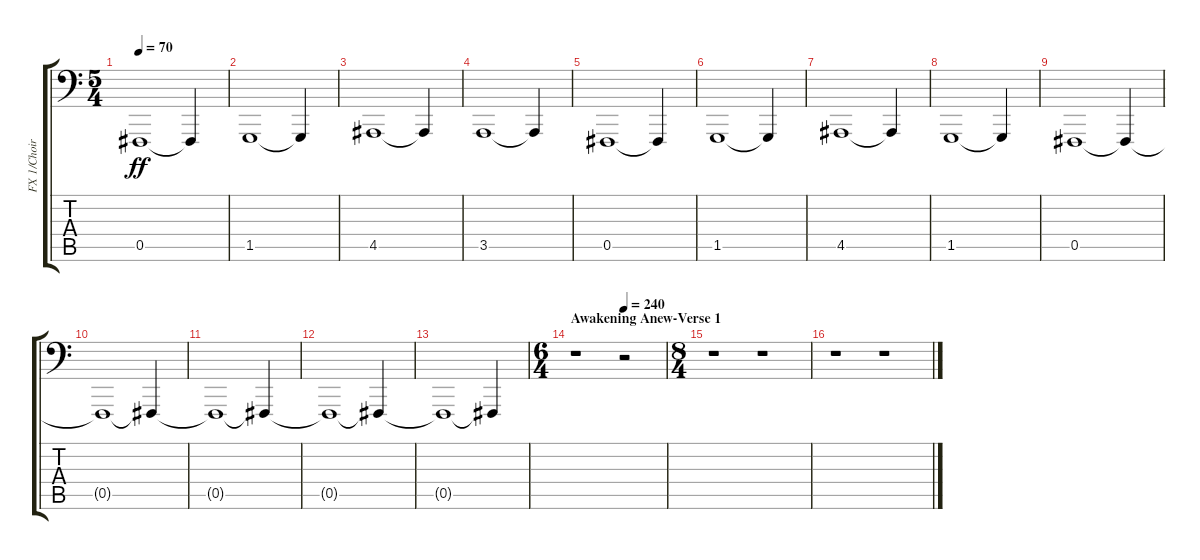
\track ("FX 1/Choir 1" "FX 1/Choir") {instrument ocarina}
\staff {score tabs}
\tuning (Db3 Ab2 E2 B1 Gb1 B0) {hide}
\ts (5 4)
\tempo 70
\clef f4
\ks c
0.5.1{dy ff} 0.5{t}.4 |
1.5.1 1.5{t}.4 |
4.5.1 4.5{t}.4 |
3.5.1 3.5{t}.4 |
0.5.1 0.5{t}.4 |
1.5.1 1.5{t}.4 |
4.5.1 4.5{t}.4 |
1.5.1 1.5{t}.4 |
0.5.1 0.5{t}.4 |
0.5{t}.1 0.5{t}.4 |
0.5{t}.1 0.5{t}.4 |
0.5{t}.1{volume 0} 0.5{t}.4 |
0.5{t}.1 0.5{t}.4 |
\ts (6 4)
\section ("" "Awakening Anew-Verse 1")
\tempo (240 0.5416666666666666)
r.1{volume 16} r.2 |
\ts (8 4)
r.1 r.1 |
r.1 r.1
